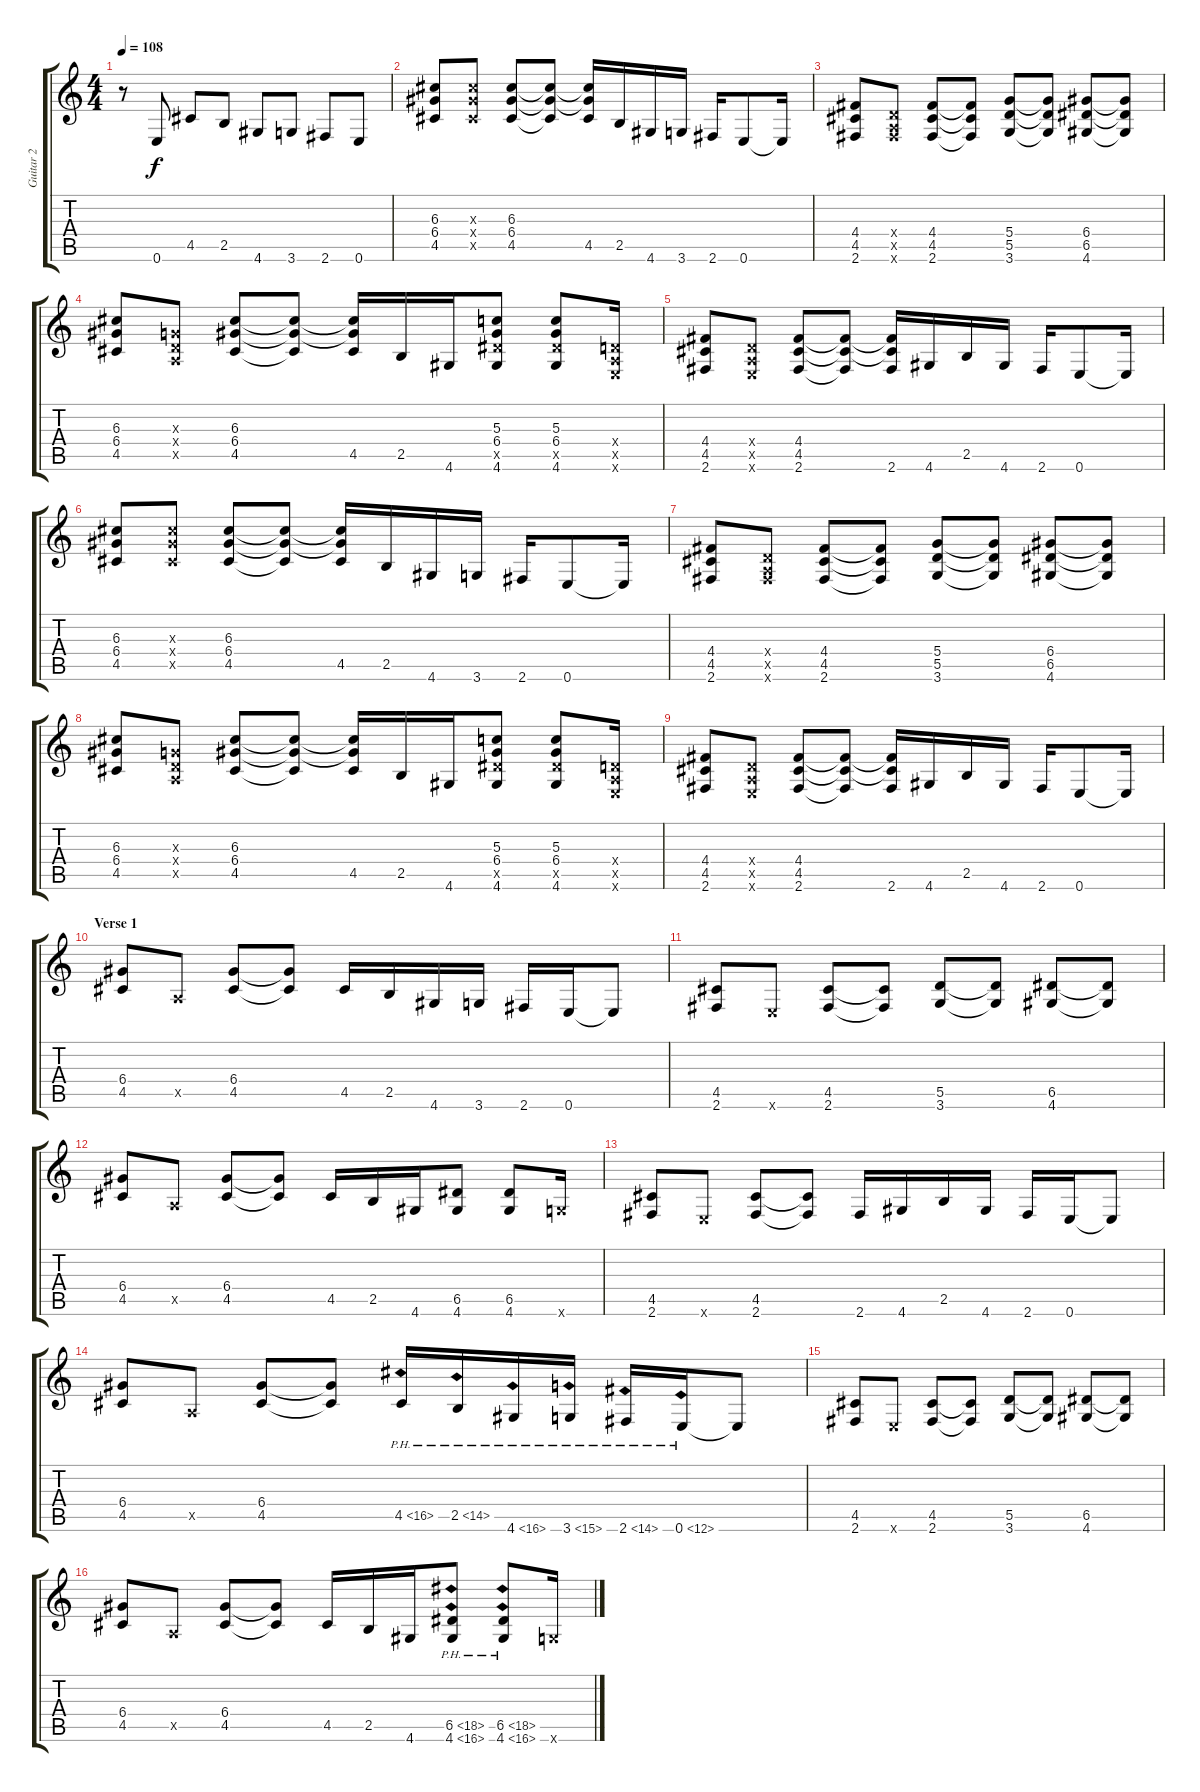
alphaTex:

\track ("Guitar 2" "Guitar 2") {instrument distortionguitar}
\staff {score tabs}
\tuning (E4 B3 G3 D3 A2 E2) {hide}
\ts (4 4)
\tempo 108
\clef g2
\ks c
r.8{dy f instrument distortionguitar} 0.6.8 4.5.8 2.5.8 4.6.8 3.6.8 2.6.8 0.6.8 |
(6.3 6.4 4.5).8 (6.3{x} 6.4{x} 4.5{x}).8 (6.3 6.4 4.5).8 (6.3{t} 6.4{t} 4.5{t}).8 (6.3{t} 6.4{t} 4.5).16 2.5.16 4.6.16 3.6.16 2.6.16 0.6.8 0.6{t}.16 |
(4.4 4.5 2.6).8 (0.4{x} 0.5{x} 2.6{x}).8 (4.4 4.5 2.6).8 (4.4{t} 4.5{t} 2.6{t}).8 (5.4 5.5 3.6).8 (5.4{t} 5.5{t} 3.6{t}).8 (6.4 6.5 4.6).8 (6.4{t} 6.5{t} 4.6{t}).8 |
(6.3 6.4 4.5).8 (0.3{x} 0.4{x} 0.5{x}).8 (6.3 6.4 4.5).8 (6.3{t} 6.4{t} 4.5{t}).8 (6.3{t} 6.4{t} 4.5).16 2.5.16 4.6.16 (5.3 6.4 6.5{x} 4.6).8 (5.3 6.4 6.5{x} 4.6).8 (0.4{x} 0.5{x} 0.6{x}).16 |
(4.4 4.5 2.6).8 (0.4{x} 0.5{x} 0.6{x}).8 (4.4 4.5 2.6).8 (4.4{t} 4.5{t} 2.6{t}).8 (4.4{t} 4.5{t} 2.6).16 4.6.16 2.5.16 4.6.16 2.6.16 0.6.8 0.6{t}.16 |
(6.3 6.4 4.5).8 (6.3{x} 6.4{x} 4.5{x}).8 (6.3 6.4 4.5).8 (6.3{t} 6.4{t} 4.5{t}).8 (6.3{t} 6.4{t} 4.5).16 2.5.16 4.6.16 3.6.16 2.6.16 0.6.8 0.6{t}.16 |
(4.4 4.5 2.6).8 (0.4{x} 0.5{x} 2.6{x}).8 (4.4 4.5 2.6).8 (4.4{t} 4.5{t} 2.6{t}).8 (5.4 5.5 3.6).8 (5.4{t} 5.5{t} 3.6{t}).8 (6.4 6.5 4.6).8 (6.4{t} 6.5{t} 4.6{t}).8 |
(6.3 6.4 4.5).8 (0.3{x} 0.4{x} 0.5{x}).8 (6.3 6.4 4.5).8 (6.3{t} 6.4{t} 4.5{t}).8 (6.3{t} 6.4{t} 4.5).16 2.5.16 4.6.16 (5.3 6.4 6.5{x} 4.6).8 (5.3 6.4 6.5{x} 4.6).8 (0.4{x} 0.5{x} 0.6{x}).16 |
(4.4 4.5 2.6).8 (0.4{x} 0.5{x} 0.6{x}).8 (4.4 4.5 2.6).8 (4.4{t} 4.5{t} 2.6{t}).8 (4.4{t} 4.5{t} 2.6).16 4.6.16 2.5.16 4.6.16 2.6.16 0.6.8 0.6{t}.16 |
\section ("" "Verse 1")
(6.4 4.5).8 0.5{x}.8 (6.4 4.5).8 (6.4{t} 4.5{t}).8 4.5.16 2.5.16 4.6.16 3.6.16 2.6.16 0.6.16 0.6{t}.8 |
(4.5 2.6).8 0.6{x}.8 (4.5 2.6).8 (4.5{t} 2.6{t}).8 (5.5 3.6).8 (5.5{t} 3.6{t}).8 (6.5 4.6).8 (6.5{t} 4.6{t}).8 |
(6.4 4.5).8 0.5{x}.8 (6.4 4.5).8 (6.4{t} 4.5{t}).8 4.5.16 2.5.16 4.6.16 (6.5 4.6).8 (6.5 4.6).8 3.6{x}.16 |
(4.5 2.6).8 0.6{x}.8 (4.5 2.6).8 (4.5{t} 2.6{t}).8 2.6.16 4.6.16 2.5.16 4.6.16 2.6.16 0.6.16 0.6{t}.8 |
(6.4 4.5).8 0.5{x}.8 (6.4 4.5).8 (6.4{t} 4.5{t}).8 4.5{ph 12}.16 2.5{ph 12}.16 4.6{ph 12}.16 3.6{ph 12}.16 2.6{ph 12}.16 0.6{ph 12}.16 0.6{t}.8 |
(4.5 2.6).8 0.6{x}.8 (4.5 2.6).8 (4.5{t} 2.6{t}).8 (5.5 3.6).8 (5.5{t} 3.6{t}).8 (6.5 4.6).8 (6.5{t} 4.6{t}).8 |
(6.4 4.5).8 0.5{x}.8 (6.4 4.5).8 (6.4{t} 4.5{t}).8 4.5.16 2.5.16 4.6.16 (6.5{ph 12} 4.6{ph 12}).8 (6.5{ph 12} 4.6{ph 12}).8 3.6{x}.16
